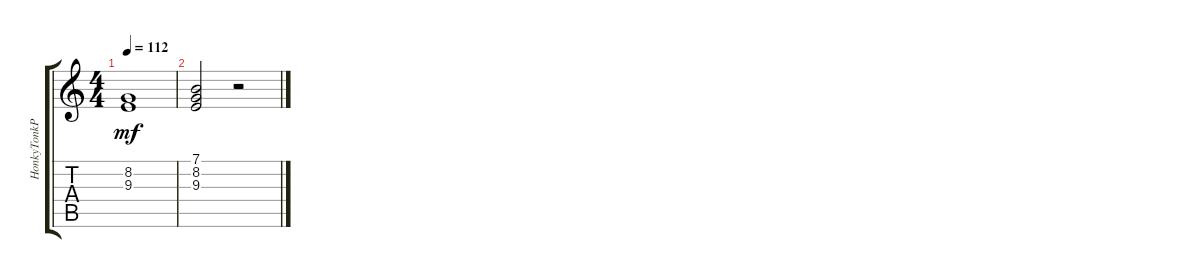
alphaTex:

\track ("HonkyTonkPno" "HonkyTonkP") {instrument pad8sweep}
\staff {score tabs}
\tuning (E4 B3 G3 D3 A2 E2) {hide}
\ts (4 4)
\tempo 112
\clef g2
\ks c
(8.2 9.3).1{dy mf} |
(7.1 8.2 9.3).2 r.2
